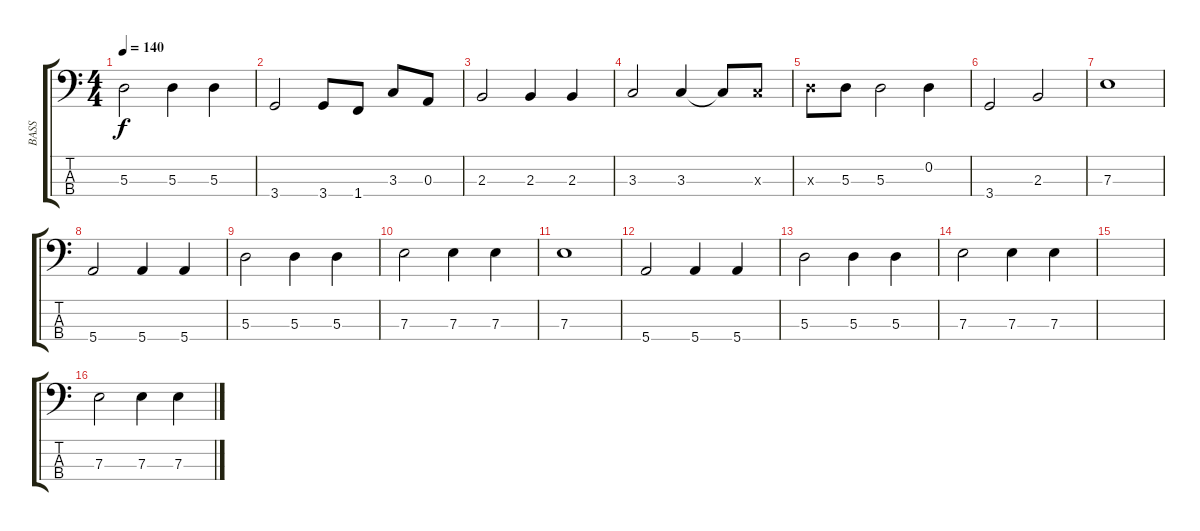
\track ("BASS" "BASS") {instrument electricbassfinger}
\staff {score tabs}
\tuning (G2 D2 A1 E1) {hide}
\ts (4 4)
\tempo 140
\clef f4
\ks c
5.3.2{dy f} 5.3.4 5.3.4 |
3.4.2 3.4.8 1.4.8 3.3.8 0.3.8 |
2.3.2 2.3.4 2.3.4 |
3.3.2 3.3.4 3.3{t}.8 3.3{x}.8 |
5.3{x}.8 5.3.8 5.3.2 0.2.4 |
3.4.2 2.3.2 |
7.3.1 |
5.4.2 5.4.4 5.4.4 |
5.3.2 5.3.4 5.3.4 |
7.3.2 7.3.4 7.3.4 |
7.3.1 |
5.4.2 5.4.4 5.4.4 |
5.3.2 5.3.4 5.3.4 |
7.3.2 7.3.4 7.3.4 |
|
7.3.2 7.3.4 7.3{ss}.4
